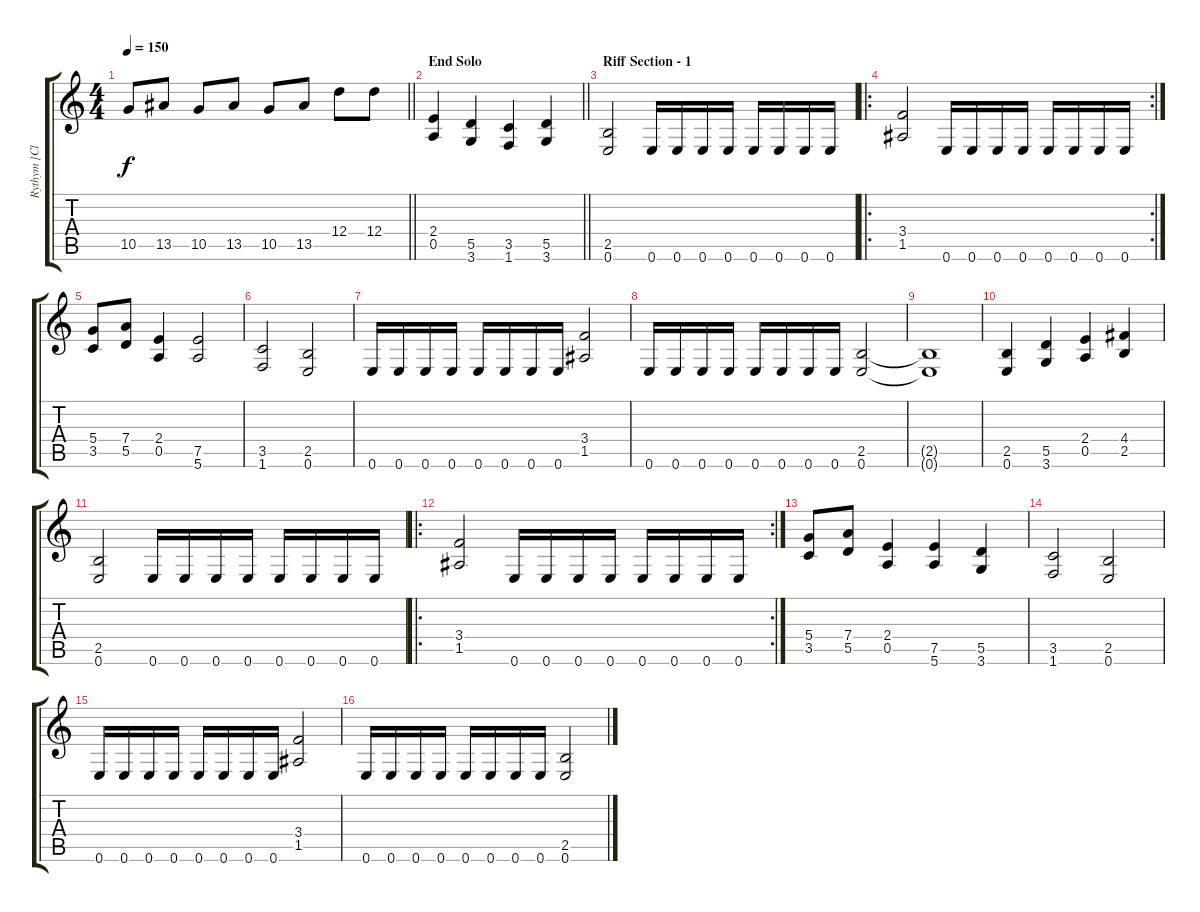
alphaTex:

\track ("Rythym [Cloud]" "Rythym [Cl") {instrument distortionguitar}
\staff {score tabs}
\tuning (E4 B3 G3 D3 A2 E2) {hide}
\ts (4 4)
\tempo 150
\clef g2
\barLineRight lightlight
\ks c
10.5.8{dy f} 13.5.8 10.5.8 13.5.8 10.5.8 13.5.8 12.4.8 12.4.8 |
\section ("" "End Solo")
\barLineRight lightlight
(2.4 0.5).4 (5.5 3.6).4 (3.5 1.6).4 (5.5 3.6).4 |
\section ("" "Riff Section - 1")
(2.5 0.6).2 0.6.16 0.6.16 0.6.16 0.6.16 0.6.16 0.6.16 0.6.16 0.6.16 |
\ro
\rc 2
(3.4 1.5).2 0.6.16 0.6.16 0.6.16 0.6.16 0.6.16 0.6.16 0.6.16 0.6.16 |
(5.4 3.5).8 (7.4 5.5).8 (2.4 0.5).4 (7.5 5.6).2 |
(3.5 1.6).2 (2.5 0.6).2 |
0.6.16 0.6.16 0.6.16 0.6.16 0.6.16 0.6.16 0.6.16 0.6.16 (3.4 1.5).2 |
0.6.16 0.6.16 0.6.16 0.6.16 0.6.16 0.6.16 0.6.16 0.6.16 (2.5 0.6).2 |
(2.5{t} 0.6{t}).1 |
(2.5 0.6).4 (5.5 3.6).4 (2.4 0.5).4 (4.4 2.5).4 |
(2.5 0.6).2 0.6.16 0.6.16 0.6.16 0.6.16 0.6.16 0.6.16 0.6.16 0.6.16 |
\ro
\rc 2
(3.4 1.5).2 0.6.16 0.6.16 0.6.16 0.6.16 0.6.16 0.6.16 0.6.16 0.6.16 |
(5.4 3.5).8 (7.4 5.5).8 (2.4 0.5).4 (7.5 5.6).4 (5.5 3.6).4 |
(3.5 1.6).2 (2.5 0.6).2 |
0.6.16 0.6.16 0.6.16 0.6.16 0.6.16 0.6.16 0.6.16 0.6.16 (3.4 1.5).2 |
0.6.16 0.6.16 0.6.16 0.6.16 0.6.16 0.6.16 0.6.16 0.6.16 (2.5 0.6).2
